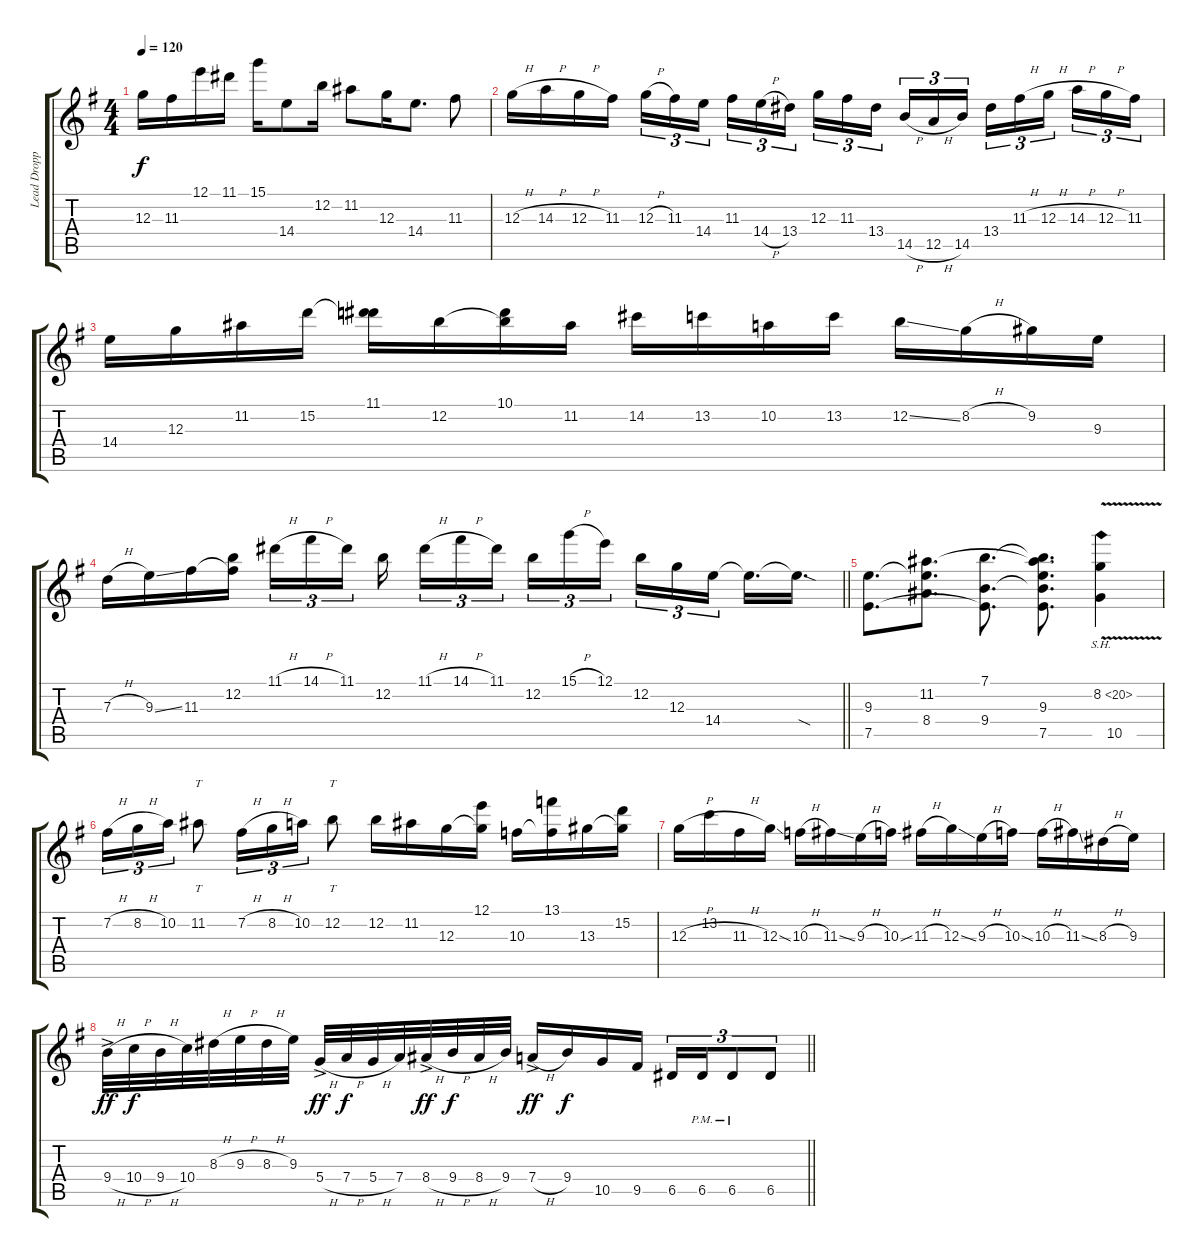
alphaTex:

\track ("Lead Dropped D " "Lead Dropp") {instrument distortionguitar}
\staff {score tabs}
\tuning (E4 B3 G3 D3 A2 D2) {hide}
\ts (4 4)
\tempo 120
\clef g2
\ks eminor
12.3.16{dy f} 11.3.16 12.1.16 11.1.16 15.1.16 14.4.8 12.2.16 11.2.8 12.3.16 14.4.8{d} 11.3.8 |
12.3{h}.16 14.3{h}.16 12.3{h}.16 11.3.16 12.3{h}.16{tu (3 2)} 11.3.16{tu (3 2)} 14.4.16{tu (3 2) beam splitsecondary} 11.3.16{tu (3 2)} 14.4{h}.16{tu (3 2)} 13.4.16{tu (3 2)} 12.3.16{tu (3 2)} 11.3.16{tu (3 2)} 13.4.16{tu (3 2) beam splitsecondary} 14.5{h}.16{tu (3 2)} 12.5{h}.16{tu (3 2)} 14.5.16{tu (3 2)} 13.4.16{tu (3 2)} 11.3{h}.16{tu (3 2)} 12.3{h}.16{tu (3 2) beam splitsecondary} 14.3{h}.16{tu (3 2)} 12.3{h}.16{tu (3 2)} 11.3.16{tu (3 2)} |
14.4.16 12.3.16 11.2.16 15.2.16 (11.1 15.2{t}).16 12.2.16 (10.1 12.2{t}).16 11.2.16 14.2.16 13.2.16 10.2.16 13.2.16 12.2{ss}.16 8.2{h}.16 9.2.16 9.3.16 |
\barLineRight lightlight
7.3{h}.16 9.3{ss}.16 11.3.16 (12.2 11.3{t}).16 11.1{h}.16{tu (3 2)} 14.1{h}.16{tu (3 2)} 11.1.16{tu (3 2) beam splitsecondary} 12.2.16{beam splitsecondary} 11.1{h}.16{tu (3 2)} 14.1{h}.16{tu (3 2)} 11.1.16{tu (3 2) beam splitsecondary} 12.2.16{tu (3 2)} 15.1{h}.16{tu (3 2)} 12.1.16{tu (3 2) beam splitsecondary} 12.2.16{tu (3 2)} 12.3.16{tu (3 2)} 14.4.16{tu (3 2) beam splitsecondary} 14.4{t}.16{d} 14.4{sod t}.16{d} |
\section ("" "")
(9.3 7.5).8{d} (11.2 9.3{t} 8.4).8{d} (7.1 9.4 7.5{t}).8{d} (7.1{t} 11.2{t} 9.3 9.4{t} 7.5).8{d} (8.2{sh 12 v} 10.5).4 |
7.2{h}.16{tu (3 2)} 8.2{h}.16{tu (3 2)} 10.2.16{tu (3 2)} 11.2.8{tt} 7.2{h}.16{tu (3 2)} 8.2{h}.16{tu (3 2)} 10.2.16{tu (3 2)} 12.2.8{tt} 12.2.16 11.2.16 12.3.16 (12.1 12.3{t}).16 10.3.16 (13.1 10.3{t}).16 13.3.16 (15.2 13.3{t}).16 |
12.3{h}.16 13.2.16 11.3{h}.16 12.3{ss}.16 10.3{h}.16 11.3{ss}.16 9.3{h}.16 10.3{ss}.16 11.3{h}.16 12.3{ss}.16 9.3{h}.16 10.3{ss}.16 10.3{h}.16 11.3{ss}.16 8.3{h}.16 9.3.16 |
\barLineRight lightlight
9.4{h ac}.32{dy ff} 10.4{h}.32{dy f} 9.4{h}.32 10.4.32 8.3{h}.32 9.3{h}.32 8.3{h}.32 9.3.32 5.4{h ac}.32{dy ff} 7.4{h}.32{dy f} 5.4{h}.32 7.4.32 8.4{h ac}.32{dy ff} 9.4{h}.32{dy f} 8.4{h}.32 9.4.32 7.4{h ac}.16{dy ff} 9.4.16{dy f} 10.5.16 9.5.16 6.5.16{tu (3 2)} 6.5{pm}.16{tu (3 2)} 6.5{pm}.8{tu (3 2)} 6.5.8{tu (3 2)}
